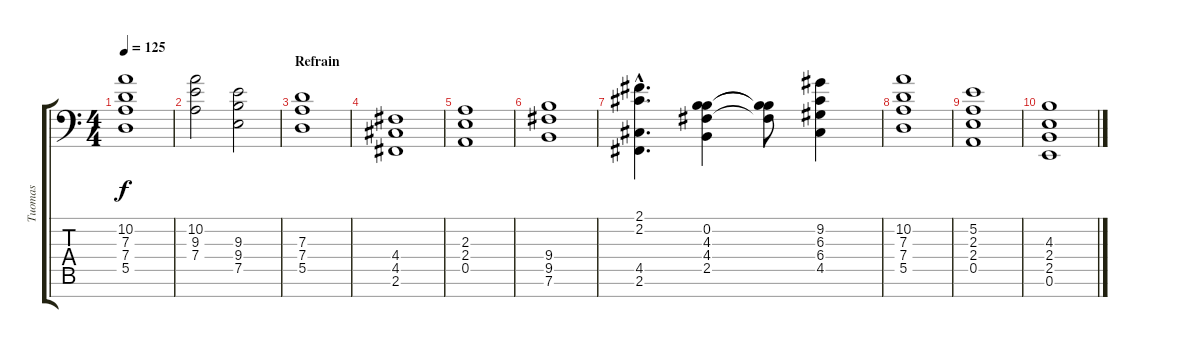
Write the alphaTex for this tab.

\track ("Tuomas" "Tuomas") {instrument stringensemble1}
\staff {score tabs}
\tuning (E4 B3 G3 D3 A2 E2 C-1) {hide}
\ts (4 4)
\tempo 125
\clef f4
\ks c
(10.2{t} 7.3{t} 7.4{t} 5.5{t}).1{dy f} |
(10.2 9.3 7.4).2 (9.3 9.4 7.5).2 |
\section ("" "Refrain")
(7.3 7.4 5.5).1 |
(4.4 4.5 2.6).1 |
(2.3 2.4 0.5).1 |
(9.4 9.5 7.6).1 |
(2.1{hac} 2.2{hac} 4.5{hac} 2.6{hac}).4{d} (0.2 4.3 4.4 2.5).4 (0.2{t} 4.3{t} 4.4{t}).8 (9.2 6.3 6.4 4.5).4 |
(10.2 7.3 7.4 5.5).1 |
(5.2 2.3 2.4 0.5).1 |
(4.3 2.4 2.5 0.6).1
